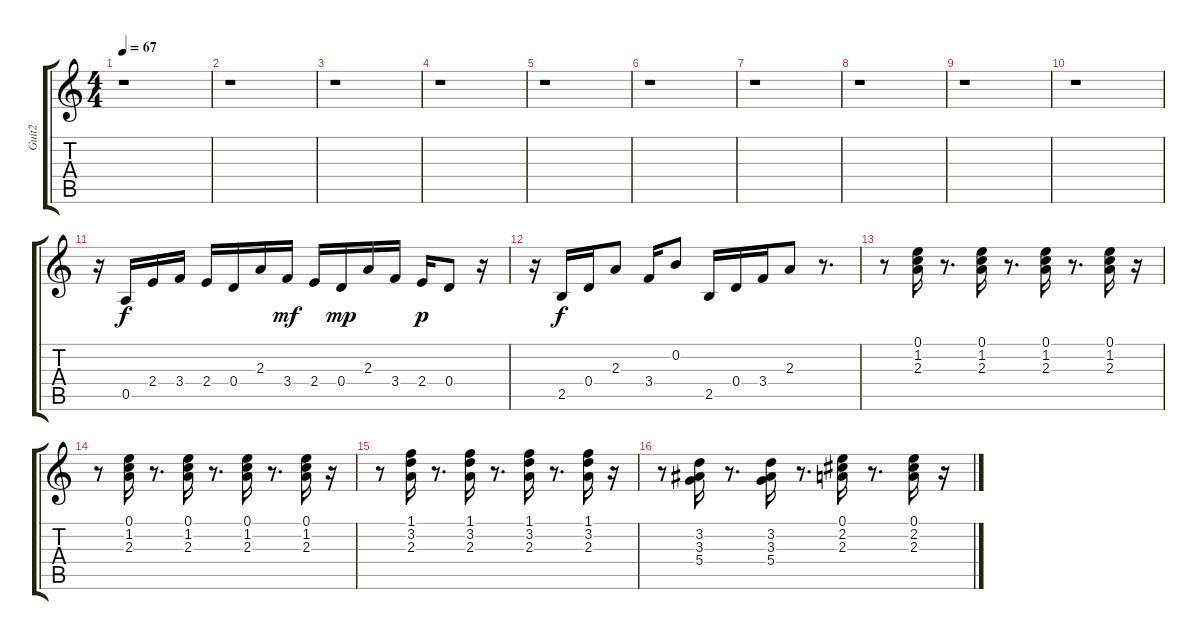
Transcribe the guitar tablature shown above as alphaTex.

\track ("Guit2" "Guit2") {instrument electricguitarclean}
\staff {score tabs}
\tuning (E4 B3 G3 D3 A2 E2) {hide}
\ts (4 4)
\tempo 67
\clef g2
\ks c
r.1{dy f} |
r.1 |
r.1 |
r.1 |
r.1 |
r.1 |
r.1 |
r.1 |
r.1 |
r.1 |
r.16 0.5.16 2.4.16 3.4.16 2.4.16 0.4.16 2.3.16 3.4.16{dy mf} 2.4.16 0.4.16{dy mp} 2.3.16 3.4.16 2.4.16{dy p} 0.4.8 r.16 |
r.16 2.5.16{dy f} 0.4.16 2.3.8 3.4.16 0.2.8 2.5.16 0.4.16 3.4.16 2.3.8 r.8{d} |
r.8 (0.1 1.2 2.3).16 r.8{d} (0.1 1.2 2.3).16 r.8{d} (0.1 1.2 2.3).16 r.8{d} (0.1 1.2 2.3).16 r.16 |
r.8 (0.1 1.2 2.3).16 r.8{d} (0.1 1.2 2.3).16 r.8{d} (0.1 1.2 2.3).16 r.8{d} (0.1 1.2 2.3).16 r.16 |
r.8 (1.1 3.2 2.3).16 r.8{d} (1.1 3.2 2.3).16 r.8{d} (1.1 3.2 2.3).16 r.8{d} (1.1 3.2 2.3).16 r.16 |
r.8 (3.2 3.3 5.4).16 r.8{d} (3.2 3.3 5.4).16 r.8{d} (0.1 2.2 2.3).16 r.8{d} (0.1 2.2 2.3).16 r.16
